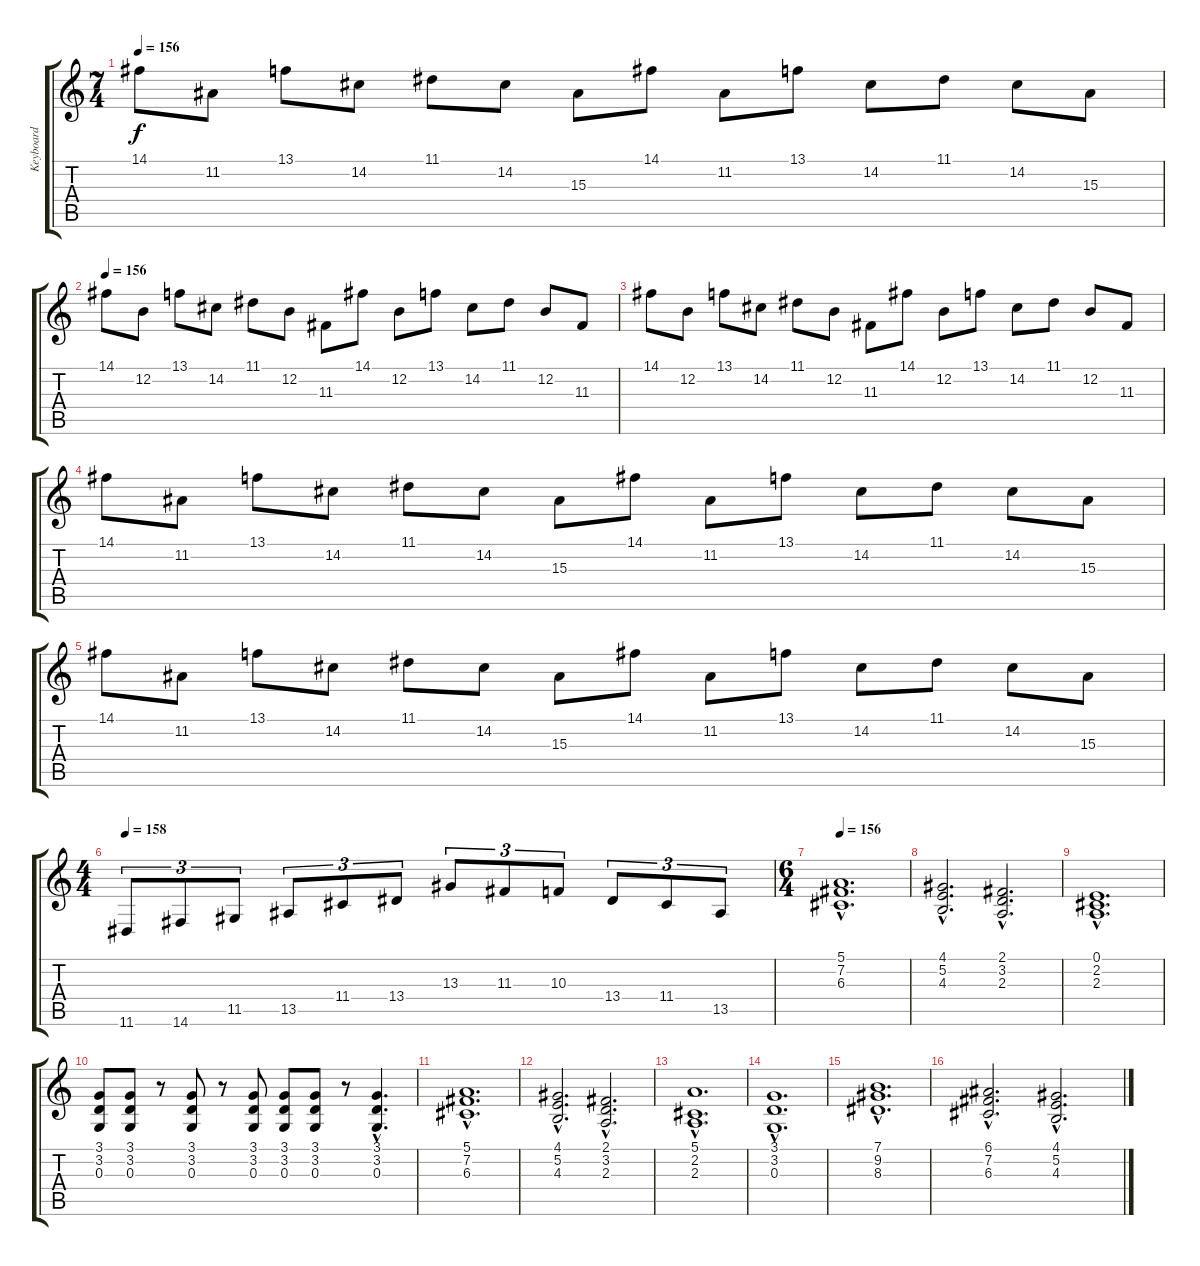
\track ("Keyboard" "Keyboard") {instrument violin}
\staff {score tabs}
\tuning (E4 B3 G3 D3 A2 E2) {hide}
\ts (7 4)
\tempo 156
\clef g2
\ks c
14.1.8{dy f} 11.2.8 13.1.8 14.2.8 11.1.8 14.2.8 15.3.8 14.1.8 11.2.8 13.1.8 14.2.8 11.1.8 14.2.8 15.3.8 |
\tempo 156
14.1.8{volume 10 instrument pad1newage} 12.2.8 13.1.8 14.2.8 11.1.8 12.2.8 11.3.8 14.1.8 12.2.8 13.1.8 14.2.8 11.1.8 12.2.8 11.3.8 |
14.1.8 12.2.8 13.1.8 14.2.8 11.1.8 12.2.8 11.3.8 14.1.8 12.2.8 13.1.8 14.2.8 11.1.8 12.2.8 11.3.8 |
14.1.8 11.2.8 13.1.8 14.2.8 11.1.8 14.2.8 15.3.8 14.1.8 11.2.8 13.1.8 14.2.8 11.1.8 14.2.8 15.3.8 |
14.1.8 11.2.8 13.1.8 14.2.8 11.1.8 14.2.8 15.3.8 14.1.8 11.2.8 13.1.8 14.2.8 11.1.8 14.2.8 15.3.8 |
\ts (4 4)
\tempo 158
11.6.8{tu (3 2) volume 10 instrument pad1newage} 14.6.8{tu (3 2)} 11.5.8{tu (3 2)} 13.5.8{tu (3 2)} 11.4.8{tu (3 2)} 13.4.8{tu (3 2)} 13.3.8{tu (3 2)} 11.3.8{tu (3 2)} 10.3.8{tu (3 2)} 13.4.8{tu (3 2)} 11.4.8{tu (3 2)} 13.5.8{tu (3 2)} |
\ts (6 4)
\tempo 156
(5.1{hac} 7.2{hac} 6.3{hac}).1{d volume 9 instrument choiraahs} |
(4.1{hac} 5.2{hac} 4.3{hac}).2{d} (2.1{hac} 3.2{hac} 2.3{hac}).2{d} |
(0.1{hac} 2.2{hac} 2.3{hac}).1{d} |
(3.1 3.2 0.3).8 (3.1 3.2 0.3).8 r.8 (3.1 3.2 0.3).8 r.8 (3.1 3.2 0.3).8 (3.1 3.2 0.3).8 (3.1 3.2 0.3).8 r.8 (3.1{hac} 3.2{hac} 0.3{hac}).4{d} |
(5.1{hac} 7.2{hac} 6.3{hac}).1{d} |
(4.1{hac} 5.2{hac} 4.3{hac}).2{d} (2.1{hac} 3.2{hac} 2.3{hac}).2{d} |
(5.1{hac} 2.2{hac} 2.3{hac}).1{d} |
(3.1{hac} 3.2{hac} 0.3{hac}).1{d} |
(7.1{hac} 9.2{hac} 8.3{hac}).1{d} |
(6.1{hac} 7.2{hac} 6.3{hac}).2{d} (4.1{hac} 5.2{hac} 4.3{hac}).2{d}
